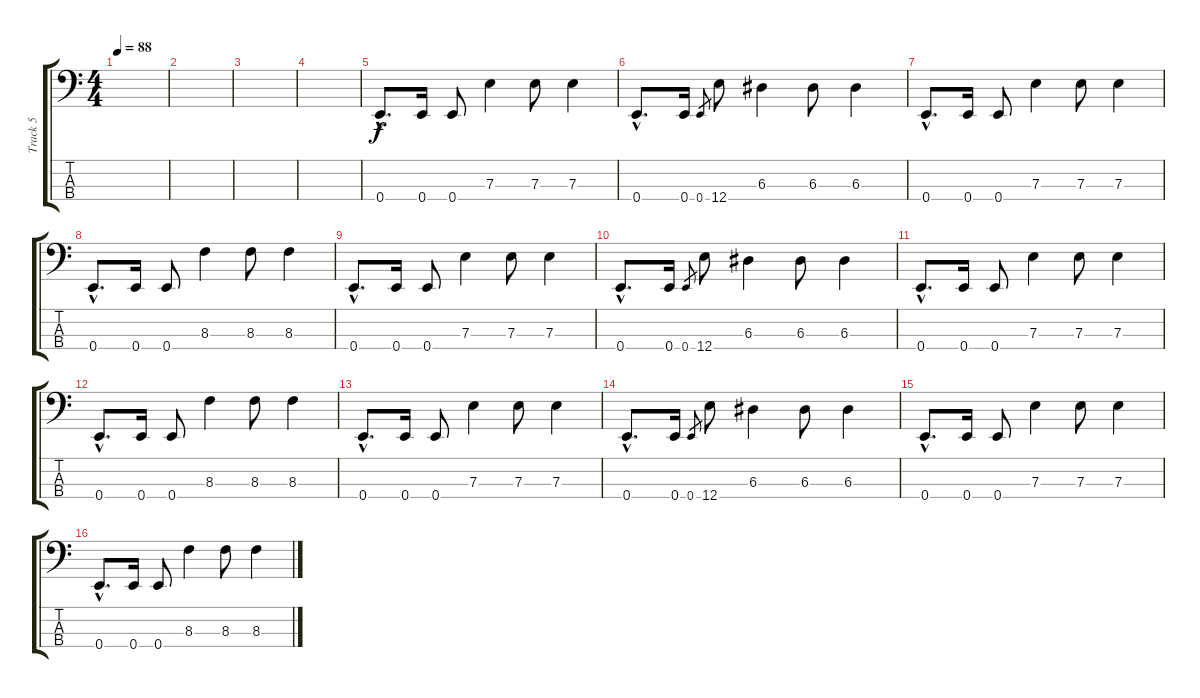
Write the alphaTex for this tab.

\track ("Track 5" "Track 5") {instrument electricbasspick}
\staff {score tabs}
\tuning (G2 D2 A1 E1) {hide}
\ts (4 4)
\tempo 88
\clef f4
\ks c
|
|
|
|
0.4{hac}.8{d} 0.4.16 0.4.8 7.3.4 7.3.8 7.3.4 |
0.4{hac}.8{d} 0.4.16 0.4.8{gr} 12.4.8 6.3.4 6.3.8 6.3.4 |
0.4{hac}.8{d} 0.4.16 0.4.8 7.3.4 7.3.8 7.3.4 |
0.4{hac}.8{d} 0.4.16 0.4.8 8.3.4 8.3.8 8.3.4 |
0.4{hac}.8{d} 0.4.16 0.4.8 7.3.4 7.3.8 7.3.4 |
0.4{hac}.8{d} 0.4.16 0.4.8{gr} 12.4.8 6.3.4 6.3.8 6.3.4 |
0.4{hac}.8{d} 0.4.16 0.4.8 7.3.4 7.3.8 7.3.4 |
0.4{hac}.8{d} 0.4.16 0.4.8 8.3.4 8.3.8 8.3.4 |
0.4{hac}.8{d} 0.4.16 0.4.8 7.3.4 7.3.8 7.3.4 |
0.4{hac}.8{d} 0.4.16 0.4.8{gr} 12.4.8 6.3.4 6.3.8 6.3.4 |
0.4{hac}.8{d} 0.4.16 0.4.8 7.3.4 7.3.8 7.3.4 |
0.4{hac}.8{d} 0.4.16 0.4.8 8.3.4 8.3.8 8.3.4
